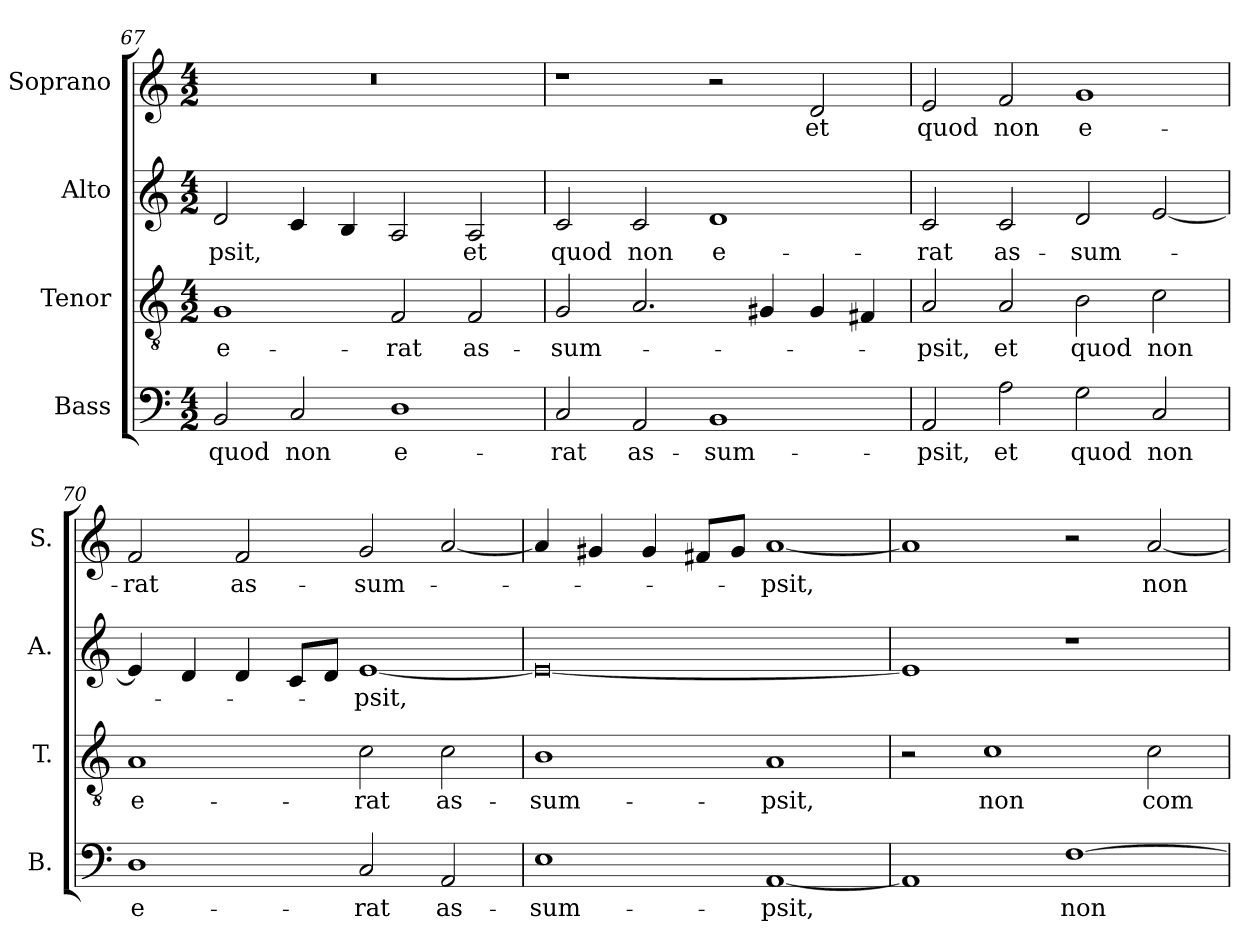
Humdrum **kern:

**kern	**text	**kern	**text	**kern	**text	**kern	**text
*part4	*part4	*part3	*part3	*part2	*part2	*part1	*part1
*staff4	*staff4	*staff3	*staff3	*staff2	*staff2	*staff1	*staff1
*I"Bass	*	*I"Tenor	*	*I"Alto	*	*I"Soprano	*
*I'B.	*	*I'T.	*	*I'A.	*	*I'S.	*
*clefF4	*	*clefGv2	*	*clefG2	*	*clefG2	*
*	*	*ITrd7c12	*	*	*	*	*
*k[]	*	*k[]	*	*k[]	*	*k[]	*
*C:	*	*C:	*	*C:	*	*C:	*
*M4/2	*	*M4/2	*	*M4/2	*	*M4/2	*
=67	=67	=67	=67	=67	=67	=67	=67
!	!LO:LY:b:color=#000000	!	!	!	!	!	!
!	!	!	!LO:LY:b:color=#000000	!	!	!	!
!	!	!	!	!	!LO:LY:b:color=#000000	!LO:N:vis=1	!
2BBi/	quod	1GGi	e-	2di/	-psit,	0r	.
!	!LO:LY:b:color=#000000	!	!	!	!	!	!
2Ci/	non	.	.	4ci/	.	.	.
.	.	.	.	4Bi/	.	.	.
!	!LO:LY:b:color=#000000	!	!	!	!	!	!
!	!	!	!LO:LY:b:color=#000000	!	!	!	!
1Di	e-	2FFi/	-rat	2Ai/	.	.	.
!	!	!	!LO:LY:b:color=#000000	!	!	!	!
!	!	!	!	!	!LO:LY:b:color=#000000	!	!
.	.	2FFi/	as-	2Ai/	et	.	.
=68	=68	=68	=68	=68	=68	=68	=68
!	!LO:LY:b:color=#000000	!	!	!	!	!	!
!	!	!	!LO:LY:b:color=#000000	!	!	!	!
!	!	!	!	!	!LO:LY:b:color=#000000	!	!
2Ci/	-rat	2GGi/	-sum-	2ci/	quod	1r	.
!	!LO:LY:b:color=#000000	!	!	!	!	!	!
!	!	!	!	!	!LO:LY:b:color=#000000	!	!
2AAi/	as-	2.AAi/	.	2ci/	non	.	.
!	!LO:LY:b:color=#000000	!	!	!	!	!	!
!	!	!	!	!	!LO:LY:b:color=#000000	!	!
1BBi	-sum-	.	.	1di	e-	2r	.
.	.	4GG#Xi/	.	.	.	.	.
!	!	!	!	!	!	!	!LO:LY:b:color=#000000
.	.	4GG#i/	.	.	.	2di/	et
.	.	4FF#Xi/	.	.	.	.	.
=69	=69	=69	=69	=69	=69	=69	=69
!	!LO:LY:b:color=#000000	!	!	!	!	!	!
!	!	!	!LO:LY:b:color=#000000	!	!	!	!
!	!	!	!	!	!LO:LY:b:color=#000000	!	!
!	!	!	!	!	!	!	!LO:LY:b:color=#000000
2AAi/	-psit,	2AAi/	-psit,	2ci/	-rat	2ei/	quod
!	!LO:LY:b:color=#000000	!	!	!	!	!	!
!	!	!	!LO:LY:b:color=#000000	!	!	!	!
!	!	!	!	!	!LO:LY:b:color=#000000	!	!
!	!	!	!	!	!	!	!LO:LY:b:color=#000000
2Ai\	et	2AAi/	et	2ci/	as-	2fi/	non
!	!LO:LY:b:color=#000000	!	!	!	!	!	!
!	!	!	!LO:LY:b:color=#000000	!	!	!	!
!	!	!	!	!	!LO:LY:b:color=#000000	!	!
!	!	!	!	!	!	!	!LO:LY:b:color=#000000
2Gi\	quod	2BBi\	quod	2di/	-sum-	1gi	e-
!	!LO:LY:b:color=#000000	!	!	!	!	!	!
!	!	!	!LO:LY:b:color=#000000	!	!	!	!
2Ci/	non	2Ci\	non	[2ei/	.	.	.
=70	=70	=70	=70	=70	=70	=70	=70
!	!LO:LY:b:color=#000000	!	!	!	!	!	!
!	!	!	!LO:LY:b:color=#000000	!	!	!	!
!	!	!	!	!	!	!	!LO:LY:b:color=#000000
1Di	e-	1AAi	e-	4ei/]	.	2fi/	-rat
.	.	.	.	4di/	.	.	.
!	!	!	!	!	!	!	!LO:LY:b:color=#000000
.	.	.	.	4di/	.	2fi/	as-
.	.	.	.	8ci/L	.	.	.
.	.	.	.	8di/J	.	.	.
!	!LO:LY:b:color=#000000	!	!	!	!	!	!
!	!	!	!LO:LY:b:color=#000000	!	!	!	!
!	!	!	!	!	!LO:LY:b:color=#000000	!	!
!	!	!	!	!	!	!	!LO:LY:b:color=#000000
2Ci/	-rat	2Ci\	-rat	[1ei	-psit,	2gi/	-sum-
!	!LO:LY:b:color=#000000	!	!	!	!	!	!
!	!	!	!LO:LY:b:color=#000000	!	!	!	!
2AAi/	as-	2Ci\	as-	.	.	[2ai/	.
=71	=71	=71	=71	=71	=71	=71	=71
!	!LO:LY:b:color=#000000	!	!	!	!	!	!
!	!	!	!LO:LY:b:color=#000000	!	!	!	!
1Ei	-sum-	1BBi	-sum-	0ei_	.	4ai/]	.
.	.	.	.	.	.	4g#Xi/	.
.	.	.	.	.	.	4g#i/	.
.	.	.	.	.	.	8f#Xi/L	.
.	.	.	.	.	.	8g#i/J	.
!	!LO:LY:b:color=#000000	!	!	!	!	!	!
!	!	!	!LO:LY:b:color=#000000	!	!	!	!
!	!	!	!	!	!	!	!LO:LY:b:color=#000000
[1AAi	-psit,	1AAi	-psit,	.	.	[1ai	-psit,
!!LO:PB:g=z
=72	=72	=72	=72	=72	=72	=72	=72
1AAi]	.	2r	.	1ei]	.	1ai]	.
!	!	!	!LO:LY:b:color=#000000	!	!	!	!
.	.	1Ci	non	.	.	.	.
!	!LO:LY:b:color=#000000	!	!	!	!	!	!
[1Fi	non	.	.	1r	.	2r	.
!	!	!	!LO:LY:b:color=#000000	!	!	!	!
!	!	!	!	!	!	!	!LO:LY:b:color=#000000
.	.	2Ci\	com-	.	.	[2ai/	non
=	=	=	=	=	=	=	=
*-	*-	*-	*-	*-	*-	*-	*-
